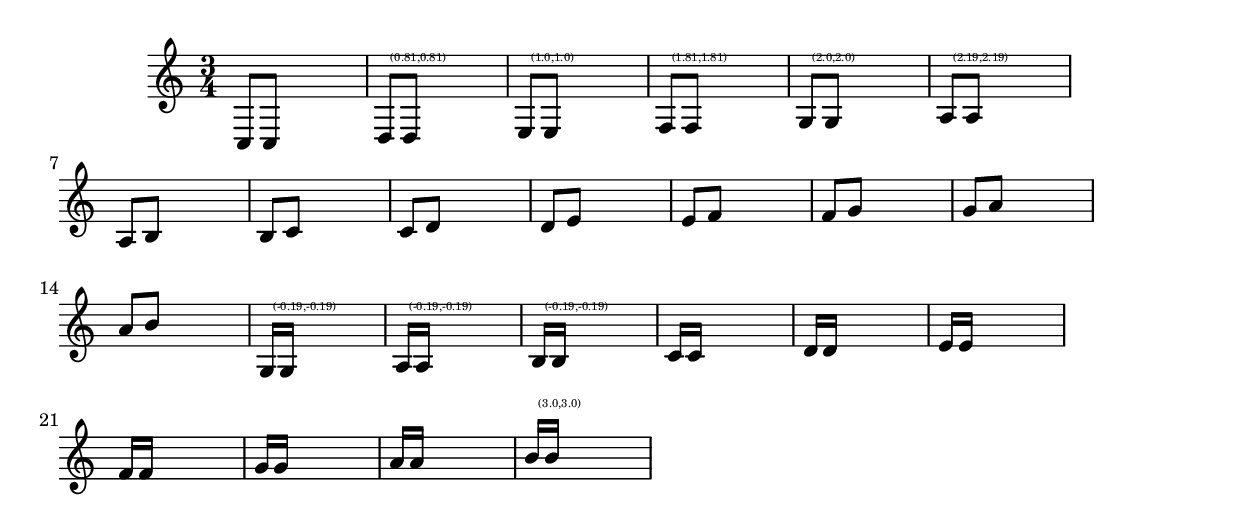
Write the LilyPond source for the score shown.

\header {

  texidoc = "This file tests a few standard beam quants, taken from
    Ted Ross' book. If LilyPond finds another quant, the correct quant
    is printed over the beam."
  
}

\version "2.12.0"

\layout  {
  ragged-right = ##t
  #(define debug-beam-quanting #t)
}

filler = \new Voice \relative  {
  \hideNotes
  e4 e
}
				% 

%%
%% Ross p108--112
primes = \relative {
  \time 3/4 
  \assertBeamQuant #'(0 . 0)  #'(0 . 0)
  c8[ c]
  \filler
  \assertBeamQuant #'(1 . -1)  #'(1 . -1)
  d8[ d]
  
  \filler
  
  \assertBeamQuant #'(1 . 0)  #'(1 . 0)
  e8[ e]
  \filler
  
  
  \assertBeamQuant #'(2 . -1)  #'(2 . -1)
  f8[ f]
  \filler
  
  
  \assertBeamQuant #'(2 . 0)  #'(2 . 0)
  g8[ g]
  \filler
  
  
  \assertBeamQuant #'(2 . 1)  #'(2 . 1)
  a8[ a]
  \filler
  
%{
  \once \override Beam #'inspect-quants = #'(2.2 . 2.2)
  \assertBeamQuant 
  a8[ a]
  \filler
  
%}
  
}


seconds = \relative {
  
  \assertBeamQuant #'(0 . 0)  #'(0 . 1)
  a8[ b]
  \filler
  

  \assertBeamQuant #'(0 . 0)  #'(0 . 1)
  b8[ c]
  \filler
  

  \assertBeamQuant #'(0 . 0)  #'(0 . 1)
  c8[ d]
  \filler
  
  \assertBeamQuant #'(1 . -1)  #'(1 . 0)
  d8[ e]
  \filler
  
  
  \assertBeamQuant #'(1 . 0)  #'(1 . 1)
  e8[ f]
  \filler
  
  
  \assertBeamQuant #'(2 . -1)  #'(2 . 0)
  f8[ g]
  \filler
  
  
  \assertBeamQuant #'(2 . 0)  #'(2 . 1)
  g8[ a]
  \filler

  \assertBeamQuant #'(3 . -1)  #'(3 . 0)
  a8[ b]
  \filler
}

filler = \new Voice \relative  {
  \hideNotes
  e4 e4.
}

				% Ross, p122 
primeSixteenths = \relative {
  \stemUp
  \assertBeamQuant #'(0 . -1)  #'(0 . -1)
  g16[ g]
  \filler
  \assertBeamQuant #'(0 . -1)  #'(0 . -1)
  a16[ a]
  \filler
  \assertBeamQuant #'(0 . -1)  #'(0 . -1)
  b16[ b]
  \filler
  \assertBeamQuant #'(0 . 0)  #'(0 . 0)
  c16[ c]
  \filler
  \assertBeamQuant #'(1 . -1)  #'(1 . -1)
  d16[ d]
  \filler
  \assertBeamQuant #'(1 . 0)  #'(1 . 0)
  e16[ e]
  \filler
  \assertBeamQuant #'(2 .  -1)  #'(2 . -1)
  f16[ f]
  \filler
  \assertBeamQuant #'(2 . 0)  #'(2 . 0)
  g16[ g]
  \filler
  \assertBeamQuant #'(3 . -1)  #'(3 . -1)
  a16[ a]
  \filler
  \assertBeamQuant #'(3 . 0)  #'(3 . 0)
  b16[ b]
  \filler
}

\new Voice { \primes \seconds \primeSixteenths }

